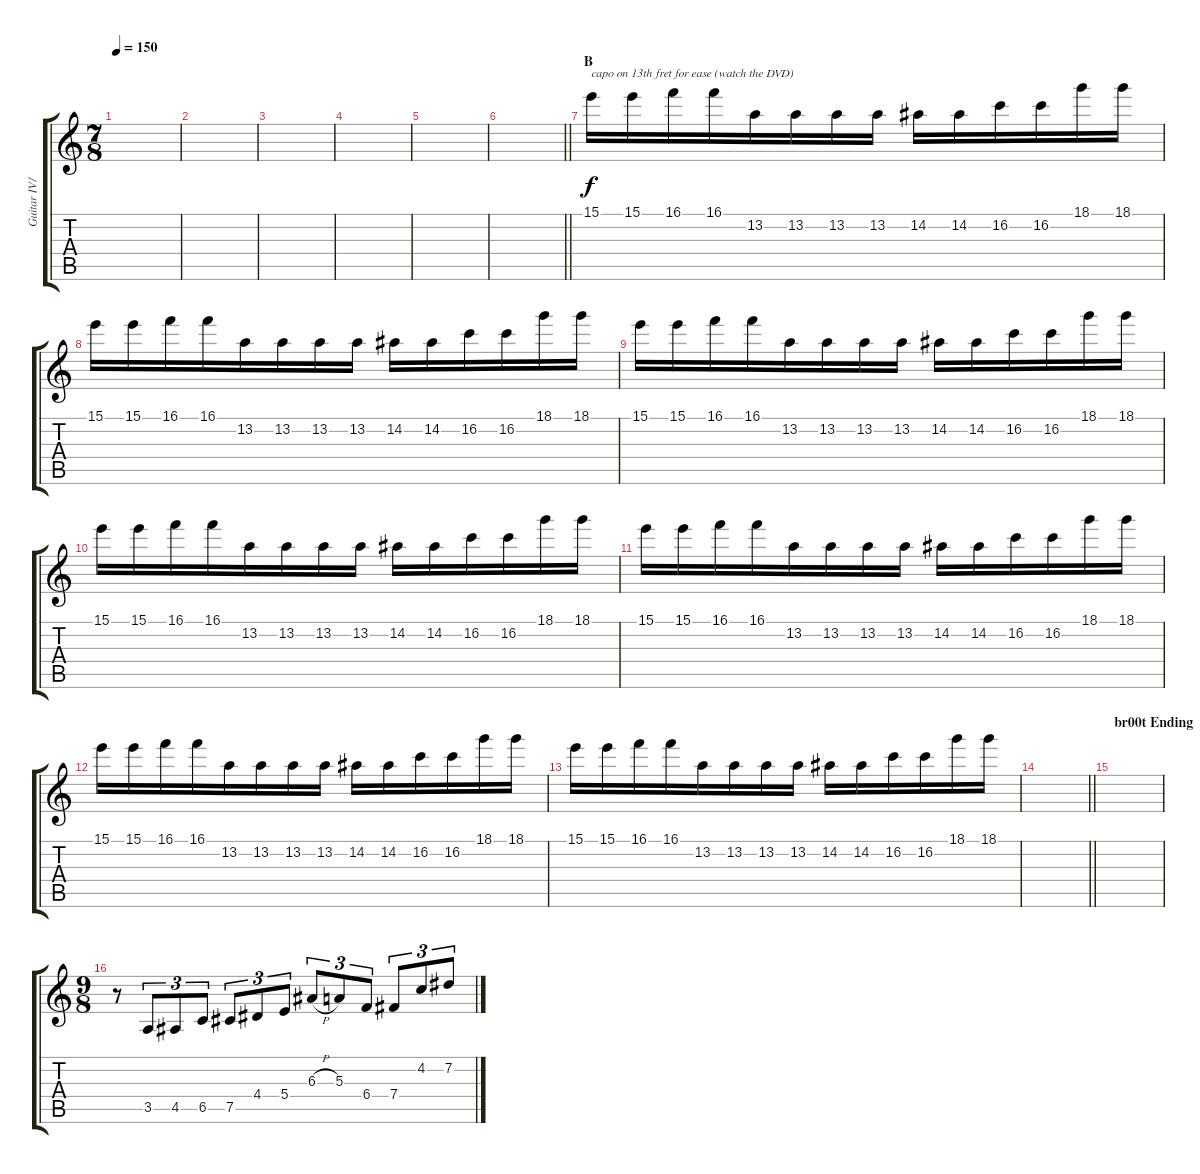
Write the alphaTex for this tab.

\track ("Guitar IV/Keys" "Guitar IV/") {instrument distortionguitar}
\staff {score tabs}
\tuning (Db4 Ab3 E3 B2 Gb2 Db2) {hide}
\ts (7 8)
\tempo 150
\clef g2
\ks c
|
|
|
|
|
\barLineRight lightlight
|
\section ("" "B")
15.1.16{txt "capo on 13th fret for ease (watch the DVD)" volume 12 balance 9} 15.1.16 16.1.16 16.1.16 13.2.16 13.2.16 13.2.16 13.2.16 14.2.16 14.2.16 16.2.16 16.2.16 18.1.16 18.1.16 |
15.1.16 15.1.16 16.1.16 16.1.16 13.2.16 13.2.16 13.2.16 13.2.16 14.2.16 14.2.16 16.2.16 16.2.16 18.1.16 18.1.16 |
15.1.16 15.1.16 16.1.16 16.1.16 13.2.16 13.2.16 13.2.16 13.2.16 14.2.16 14.2.16 16.2.16 16.2.16 18.1.16 18.1.16 |
15.1.16 15.1.16 16.1.16 16.1.16 13.2.16 13.2.16 13.2.16 13.2.16 14.2.16 14.2.16 16.2.16 16.2.16 18.1.16 18.1.16 |
15.1.16 15.1.16 16.1.16 16.1.16 13.2.16 13.2.16 13.2.16 13.2.16 14.2.16 14.2.16 16.2.16 16.2.16 18.1.16 18.1.16 |
15.1.16 15.1.16 16.1.16 16.1.16 13.2.16 13.2.16 13.2.16 13.2.16 14.2.16 14.2.16 16.2.16 16.2.16 18.1.16 18.1.16 |
15.1.16 15.1.16 16.1.16 16.1.16 13.2.16 13.2.16 13.2.16 13.2.16 14.2.16 14.2.16 16.2.16 16.2.16 18.1.16 18.1.16 |
\barLineRight lightlight
|
\section ("" "br00t Ending")
|
\ts (9 8)
r.8 3.5.8{tu (3 2) volume 11 balance 8} 4.5.8{tu (3 2)} 6.5.8{tu (3 2)} 7.5.8{tu (3 2)} 4.4.8{tu (3 2)} 5.4.8{tu (3 2)} 6.3{h}.8{tu (3 2)} 5.3.8{tu (3 2)} 6.4.8{tu (3 2)} 7.4.8{tu (3 2)} 4.2.8{tu (3 2)} 7.2.8{tu (3 2)}
